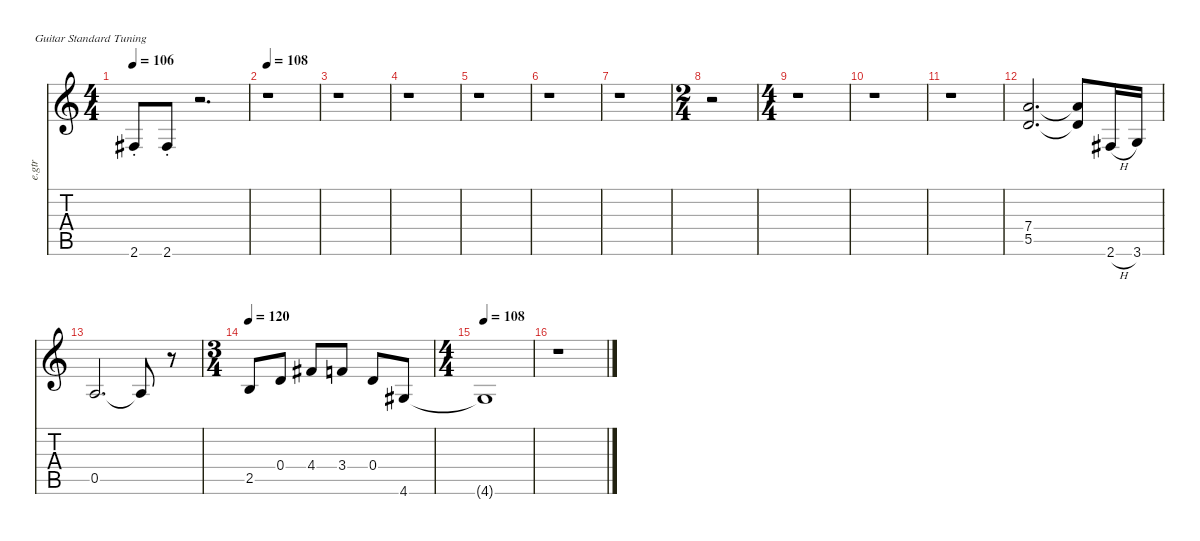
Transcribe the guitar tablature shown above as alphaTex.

\defaultSystemsLayout 4
\hideDynamics
\bracketExtendMode nobrackets
\track ("E.Guitar I" "e.gtr") {solo instrument acousticguitarsteel}
\staff {score tabs}
\tuning (E4 B3 G3 D3 A2 E2)
\ts (4 4)
\tempo 106
\clef g2
\scale
0.343412
\ks c
2.6{st acc #}.8{dy mf beam Up} 2.6{st acc #}.8{beam Up} r.2{d beam Down} |
\tempo 108
\scale
0.0489162 r.1{beam Down} |
\scale
0.0498221 r.1{beam Down} |
\scale
0.048915 r.1{beam Down} |
\scale
0.0498214 r.1{beam Down} |
\scale
0.0489158 r.1{beam Down} |
\scale
0.0493472 r.1{beam Down} |
\ts (2 4)
\beaming (8 2 2)
r.2{beam Down} |
\ts (4 4)
\beaming (8 2 2 2 2)
r.1{beam Down} |
r.1{beam Down} |
r.1{beam Down} |
(5.5 7.4).2{d beam Up} (5.5{t} 7.4{t}).8{beam Up} 2.6{h acc #}.16{beam Up} 3.6.16{beam Up} |
0.5.2{d beam Up} 0.5{t}.8{beam Up} r.8{beam Down} |
\ts (3 4)
\beaming (8 2 2 2)
\tempo 120
2.5.8{beam Up} 0.4.8{beam Up} 4.4{acc #}.8{beam Up} 3.4.8{beam Up} 0.4.8{beam Up} 4.6{acc #}.8{beam Up} |
\ts (4 4)
\beaming (8 2 2 2 2)
\tempo 108
4.6{t acc #}.1{beam Up} |
r.1{beam Down}
